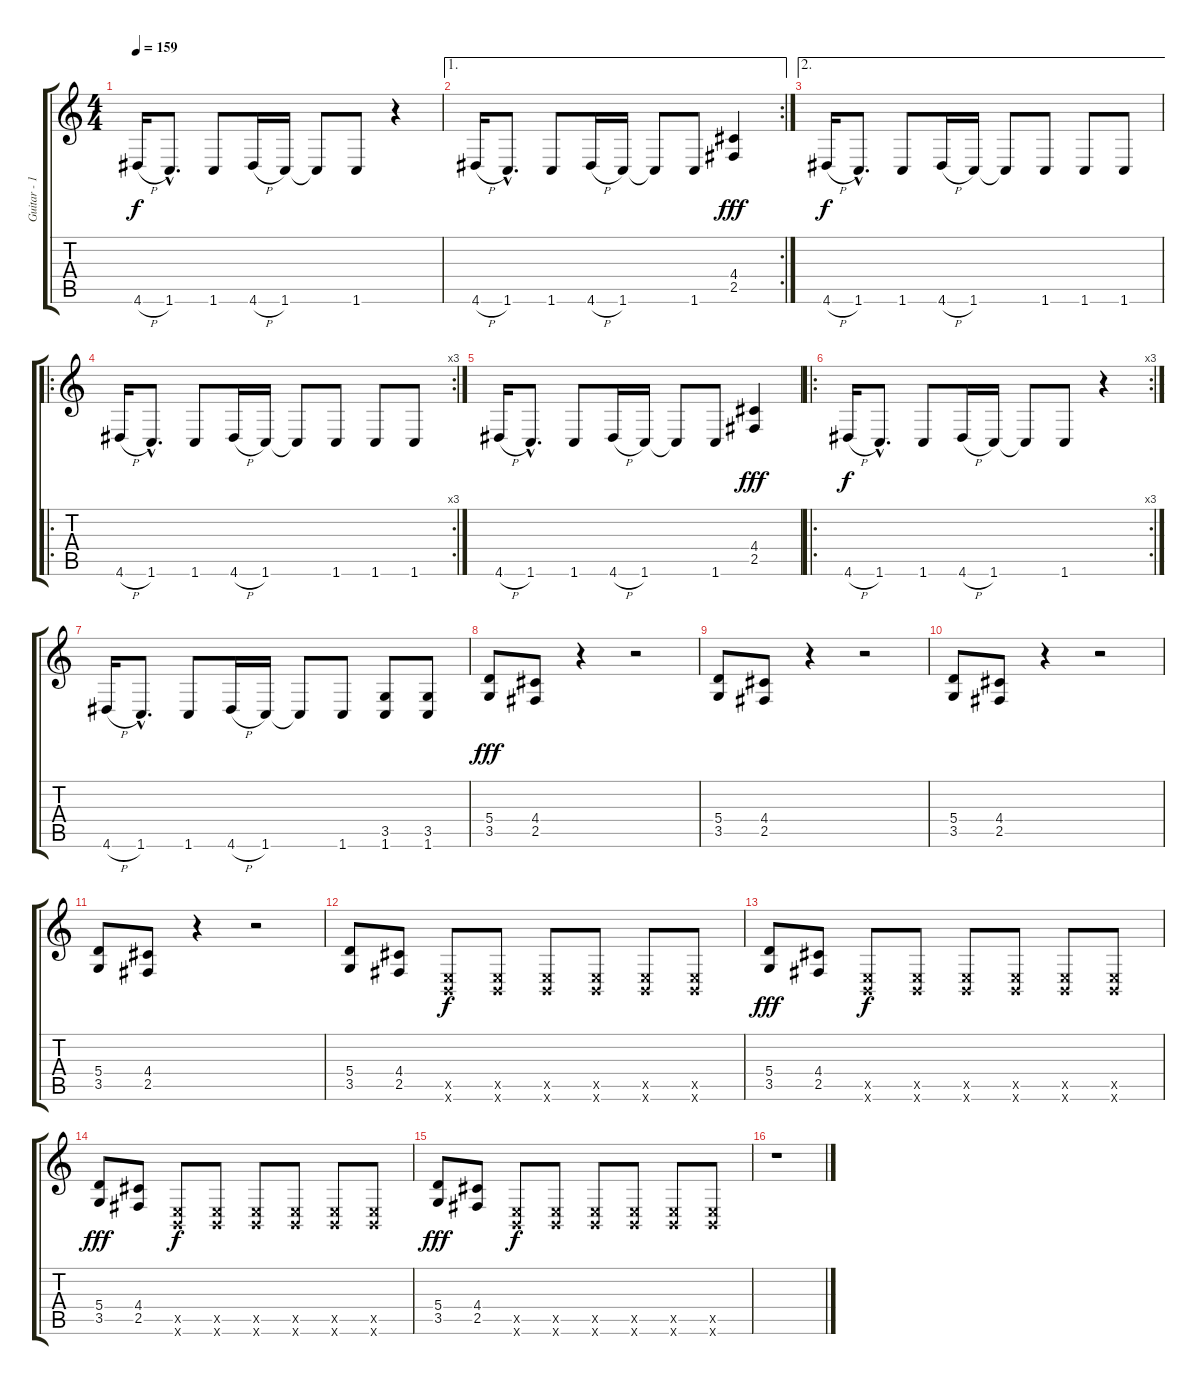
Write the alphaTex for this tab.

\track ("Guitar - 1" "Guitar - 1") {instrument overdrivenguitar}
\staff {score tabs}
\tuning (B3 G3 D3 A2 E2 B1) {hide}
\ts (4 4)
\tempo 159
\clef g2
\ks c
4.6{h}.16{dy f} 1.6{hac}.8{d} 1.6.8 4.6{h}.16 1.6.16 1.6{t}.8 1.6.8 r.4 |
\ae 1
\rc 2
4.6{h}.16 1.6{hac}.8{d} 1.6.8 4.6{h}.16 1.6.16 1.6{t}.8 1.6.8 (4.4 2.5).4{dy fff} |
\ae 2
4.6{h}.16{dy f} 1.6{hac}.8{d} 1.6.8 4.6{h}.16 1.6.16 1.6{t}.8 1.6.8 1.6.8 1.6.8 |
\ro
\rc 3
4.6{h}.16 1.6{hac}.8{d} 1.6.8 4.6{h}.16 1.6.16 1.6{t}.8 1.6.8 1.6.8 1.6.8 |
4.6{h}.16 1.6{hac}.8{d} 1.6.8 4.6{h}.16 1.6.16 1.6{t}.8 1.6.8 (4.4 2.5).4{dy fff} |
\ro
\rc 3
4.6{h}.16{dy f} 1.6{hac}.8{d} 1.6.8 4.6{h}.16 1.6.16 1.6{t}.8 1.6.8 r.4 |
4.6{h}.16 1.6{hac}.8{d} 1.6.8 4.6{h}.16 1.6.16 1.6{t}.8 1.6.8 (3.5 1.6).8 (3.5 1.6).8 |
(5.4 3.5).8{dy fff} (4.4 2.5).8 r.4 r.2 |
(5.4 3.5).8 (4.4 2.5).8 r.4 r.2 |
(5.4 3.5).8 (4.4 2.5).8 r.4 r.2 |
(5.4 3.5).8 (4.4 2.5).8 r.4 r.2 |
(5.4 3.5).8 (4.4 2.5).8 (0.5{x} 0.6{x}).8{dy f} (0.5{x} 0.6{x}).8 (0.5{x} 0.6{x}).8 (0.5{x} 0.6{x}).8 (0.5{x} 0.6{x}).8 (0.5{x} 0.6{x}).8 |
(5.4 3.5).8{dy fff} (4.4 2.5).8 (0.5{x} 0.6{x}).8{dy f} (0.5{x} 0.6{x}).8 (0.5{x} 0.6{x}).8 (0.5{x} 0.6{x}).8 (0.5{x} 0.6{x}).8 (0.5{x} 0.6{x}).8 |
(5.4 3.5).8{dy fff} (4.4 2.5).8 (0.5{x} 0.6{x}).8{dy f} (0.5{x} 0.6{x}).8 (0.5{x} 0.6{x}).8 (0.5{x} 0.6{x}).8 (0.5{x} 0.6{x}).8 (0.5{x} 0.6{x}).8 |
(5.4 3.5).8{dy fff} (4.4 2.5).8 (0.5{x} 0.6{x}).8{dy f} (0.5{x} 0.6{x}).8 (0.5{x} 0.6{x}).8 (0.5{x} 0.6{x}).8 (0.5{x} 0.6{x}).8 (0.5{x} 0.6{x}).8 |
r.1
